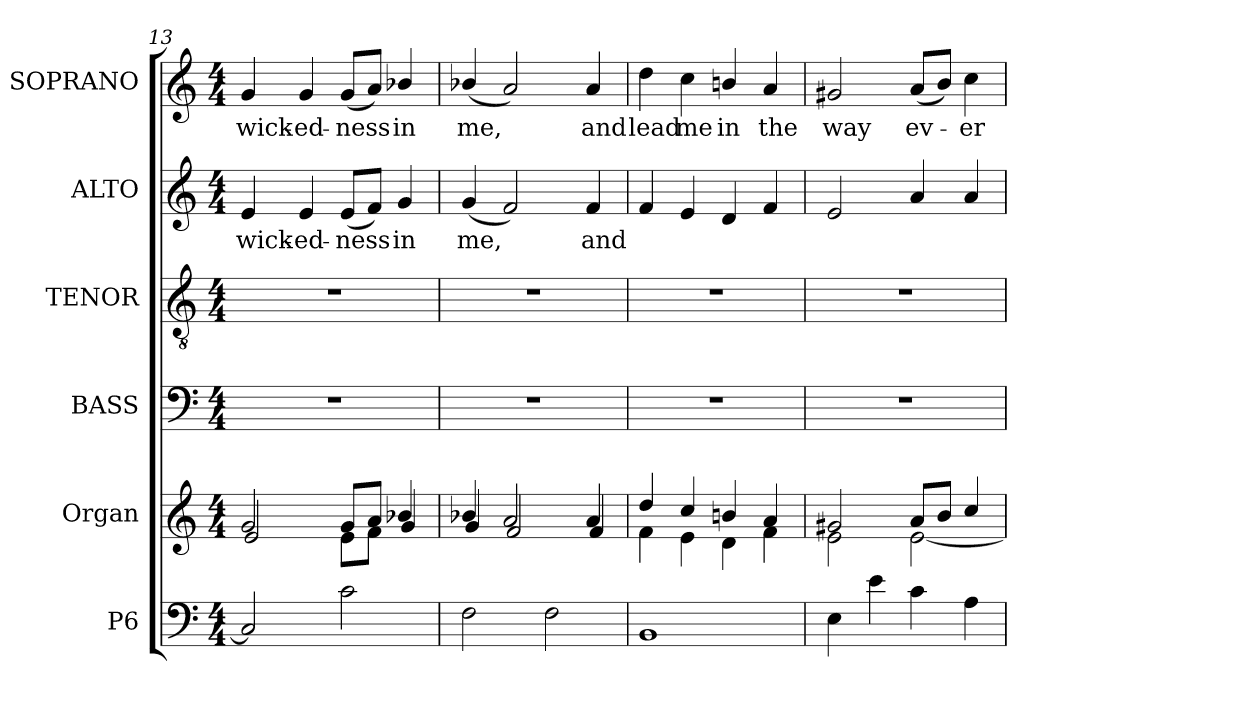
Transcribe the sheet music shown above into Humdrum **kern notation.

**kern	**kern	**kern	**kern	**kern	**text	**kern	**text
*part6	*part5	*part4	*part3	*part2	*part2	*part1	*part1
*staff6	*staff5	*staff4	*staff3	*staff2	*staff2	*staff1	*staff1
*I"P6	*I"Organ	*I"BASS	*I"TENOR	*I"ALTO	*	*I"SOPRANO	*
*	*I'A.	*I'B.	*I'T.	*I'A.	*	*I'S.	*
*clefF4	*clefG2	*clefF4	*clefGv2	*clefG2	*	*clefG2	*
*	*	*	*ITrd7c12	*	*	*	*
*k[]	*k[]	*k[]	*k[]	*k[]	*	*k[]	*
*C:	*C:	*C:	*C:	*C:	*	*C:	*
*M4/4	*M4/4	*M4/4	*M4/4	*M4/4	*	*M4/4	*
=13	=13	=13	=13	=13	=13	=13	=13
*	*^	*	*	*	*	*	*
!	!	!	!	!	!	!LO:LY:b:color=#000000	!	!
!	!	!	!	!	!	!	!	!LO:LY:b:color=#000000
2Ci/]	2gi/	2ei/	1r	1r	4ei/	wick-	4gi/	wick-
!	!	!	!	!	!	!LO:LY:b:color=#000000	!	!
!	!	!	!	!	!	!	!	!LO:LY:b:color=#000000
.	.	.	.	.	4ei/	-ed-	4gi/	-ed-
!	!	!	!	!	!	!LO:LY:b:color=#000000	!	!
!	!	!	!	!	!	!	!	!LO:LY:b:color=#000000
2ci\	8gi/L	8ei\L	.	.	(8ei/L	-ness	(8gi/L	-ness
.	8ai/J	8fi\J	.	.	8fi/J)	.	8ai/J)	.
!	!	!	!	!	!	!LO:LY:b:color=#000000	!	!
!	!	!	!	!	!	!	!	!LO:LY:b:color=#000000
.	4b-Xi/	4gi/	.	.	4gi/	in	4b-Xi/	in
=14	=14	=14	=14	=14	=14	=14	=14	=14
!	!	!	!	!	!	!LO:LY:b:color=#000000	!	!
!	!	!	!	!	!	!	!	!LO:LY:b:color=#000000
2Fi\	4b-Xi/	4gi/	1r	1r	(4gi/	me,	(4b-Xi/	me,
.	2ai/	2fi/	.	.	2fi/)	.	2ai/)	.
2Fi\	.	.	.	.	.	.	.	.
!	!	!	!	!	!	!LO:LY:b:color=#000000	!	!
!	!	!	!	!	!	!	!	!LO:LY:b:color=#000000
.	4ai/	4fi/	.	.	4fi/	and	4ai/	and
!!LO:LB:g=z
=15	=15	=15	=15	=15	=15	=15	=15	=15
!	!	!	!	!	!	!	!	!LO:LY:b:color=#000000
1BBi	4ddi/	4fi\	1r	1r	4fi/	.	4ddi\	lead
!	!	!	!	!	!	!	!	!LO:LY:b:color=#000000
.	4cci/	4ei\	.	.	4ei/	.	4cci\	me
!	!	!	!	!	!	!	!	!LO:LY:b:color=#000000
.	4bni/	4di\	.	.	4di/	.	4bni/	in
!	!	!	!	!	!	!	!	!LO:LY:b:color=#000000
.	4ai/	4fi\	.	.	4fi/	.	4ai/	the
=16	=16	=16	=16	=16	=16	=16	=16	=16
!	!	!	!	!	!	!	!	!LO:LY:b:color=#000000
4Ei\	2g#Xi/	2ei\	1r	1r	2ei/	.	2g#Xi/	way
4ei\	.	.	.	.	.	.	.	.
!	!	!	!	!	!	!	!	!LO:LY:b:color=#000000
4ci\	8ai/L	[2ei\	.	.	4ai/	.	(8ai/L	ev-
.	8bi/J	.	.	.	.	.	8bi/J)	.
!	!	!	!	!	!	!	!	!LO:LY:b:color=#000000
4Ai\	4cci/	.	.	.	4ai/	.	4cci\	-er-
*	*v	*v	*	*	*	*	*	*
=	=	=	=	=	=	=	=
*-	*-	*-	*-	*-	*-	*-	*-
